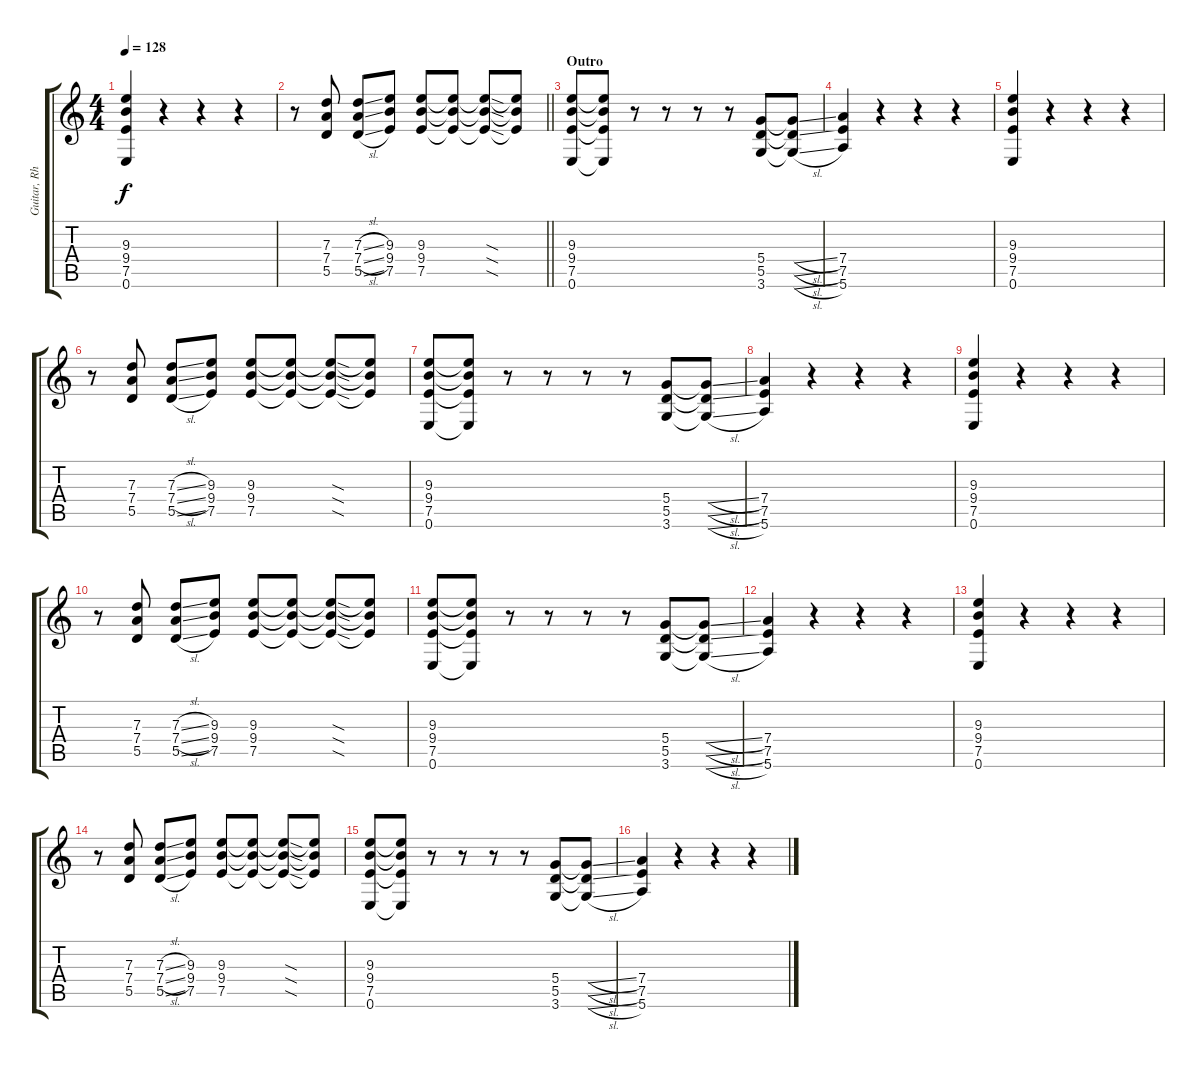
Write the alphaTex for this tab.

\track ("Guitar, Rhythm" "Guitar, Rh") {instrument distortionguitar}
\staff {score tabs}
\tuning (E4 B3 G3 D3 A2 E2) {hide}
\ts (4 4)
\tempo 128
\clef g2
\ks c
(9.3 9.4 7.5 0.6).4{dy f} r.4 r.4 r.4 |
\barLineRight lightlight
r.8 (7.3 7.4 5.5).8 (7.3{sl} 7.4{sl} 5.5{sl}).8 (9.3 9.4 7.5).8 (9.3 9.4 7.5).8 (9.3{t} 9.4{t} 7.5{t}).8 (9.3{sod t} 9.4{sod t} 7.5{sod t}).8 (9.3{t} 9.4{t} 7.5{t}).8 |
\section ("" "Outro")
(9.3 9.4 7.5 0.6).8 (9.3{t} 9.4{t} 7.5{t} 0.6{t}).8 r.8 r.8 r.8 r.8 (5.4 5.5 3.6).8 (5.4{sl t} 5.5{sl t} 3.6{sl t}).8 |
(7.4 7.5 5.6).4 r.4 r.4 r.4 |
(9.3 9.4 7.5 0.6).4 r.4 r.4 r.4 |
r.8 (7.3 7.4 5.5).8 (7.3{sl} 7.4{sl} 5.5{sl}).8 (9.3 9.4 7.5).8 (9.3 9.4 7.5).8 (9.3{t} 9.4{t} 7.5{t}).8 (9.3{sod t} 9.4{sod t} 7.5{sod t}).8 (9.3{t} 9.4{t} 7.5{t}).8 |
(9.3 9.4 7.5 0.6).8 (9.3{t} 9.4{t} 7.5{t} 0.6{t}).8 r.8 r.8 r.8 r.8 (5.4 5.5 3.6).8 (5.4{sl t} 5.5{sl t} 3.6{sl t}).8 |
(7.4 7.5 5.6).4 r.4 r.4 r.4 |
(9.3 9.4 7.5 0.6).4 r.4 r.4 r.4 |
r.8 (7.3 7.4 5.5).8 (7.3{sl} 7.4{sl} 5.5{sl}).8 (9.3 9.4 7.5).8 (9.3 9.4 7.5).8 (9.3{t} 9.4{t} 7.5{t}).8 (9.3{sod t} 9.4{sod t} 7.5{sod t}).8 (9.3{t} 9.4{t} 7.5{t}).8 |
(9.3 9.4 7.5 0.6).8 (9.3{t} 9.4{t} 7.5{t} 0.6{t}).8 r.8 r.8 r.8 r.8 (5.4 5.5 3.6).8 (5.4{sl t} 5.5{sl t} 3.6{sl t}).8 |
(7.4 7.5 5.6).4 r.4 r.4 r.4 |
(9.3 9.4 7.5 0.6).4 r.4 r.4 r.4 |
r.8 (7.3 7.4 5.5).8 (7.3{sl} 7.4{sl} 5.5{sl}).8 (9.3 9.4 7.5).8 (9.3 9.4 7.5).8 (9.3{t} 9.4{t} 7.5{t}).8 (9.3{sod t} 9.4{sod t} 7.5{sod t}).8 (9.3{t} 9.4{t} 7.5{t}).8 |
(9.3 9.4 7.5 0.6).8 (9.3{t} 9.4{t} 7.5{t} 0.6{t}).8 r.8 r.8 r.8 r.8 (5.4 5.5 3.6).8 (5.4{sl t} 5.5{sl t} 3.6{sl t}).8 |
(7.4 7.5 5.6).4 r.4 r.4 r.4
